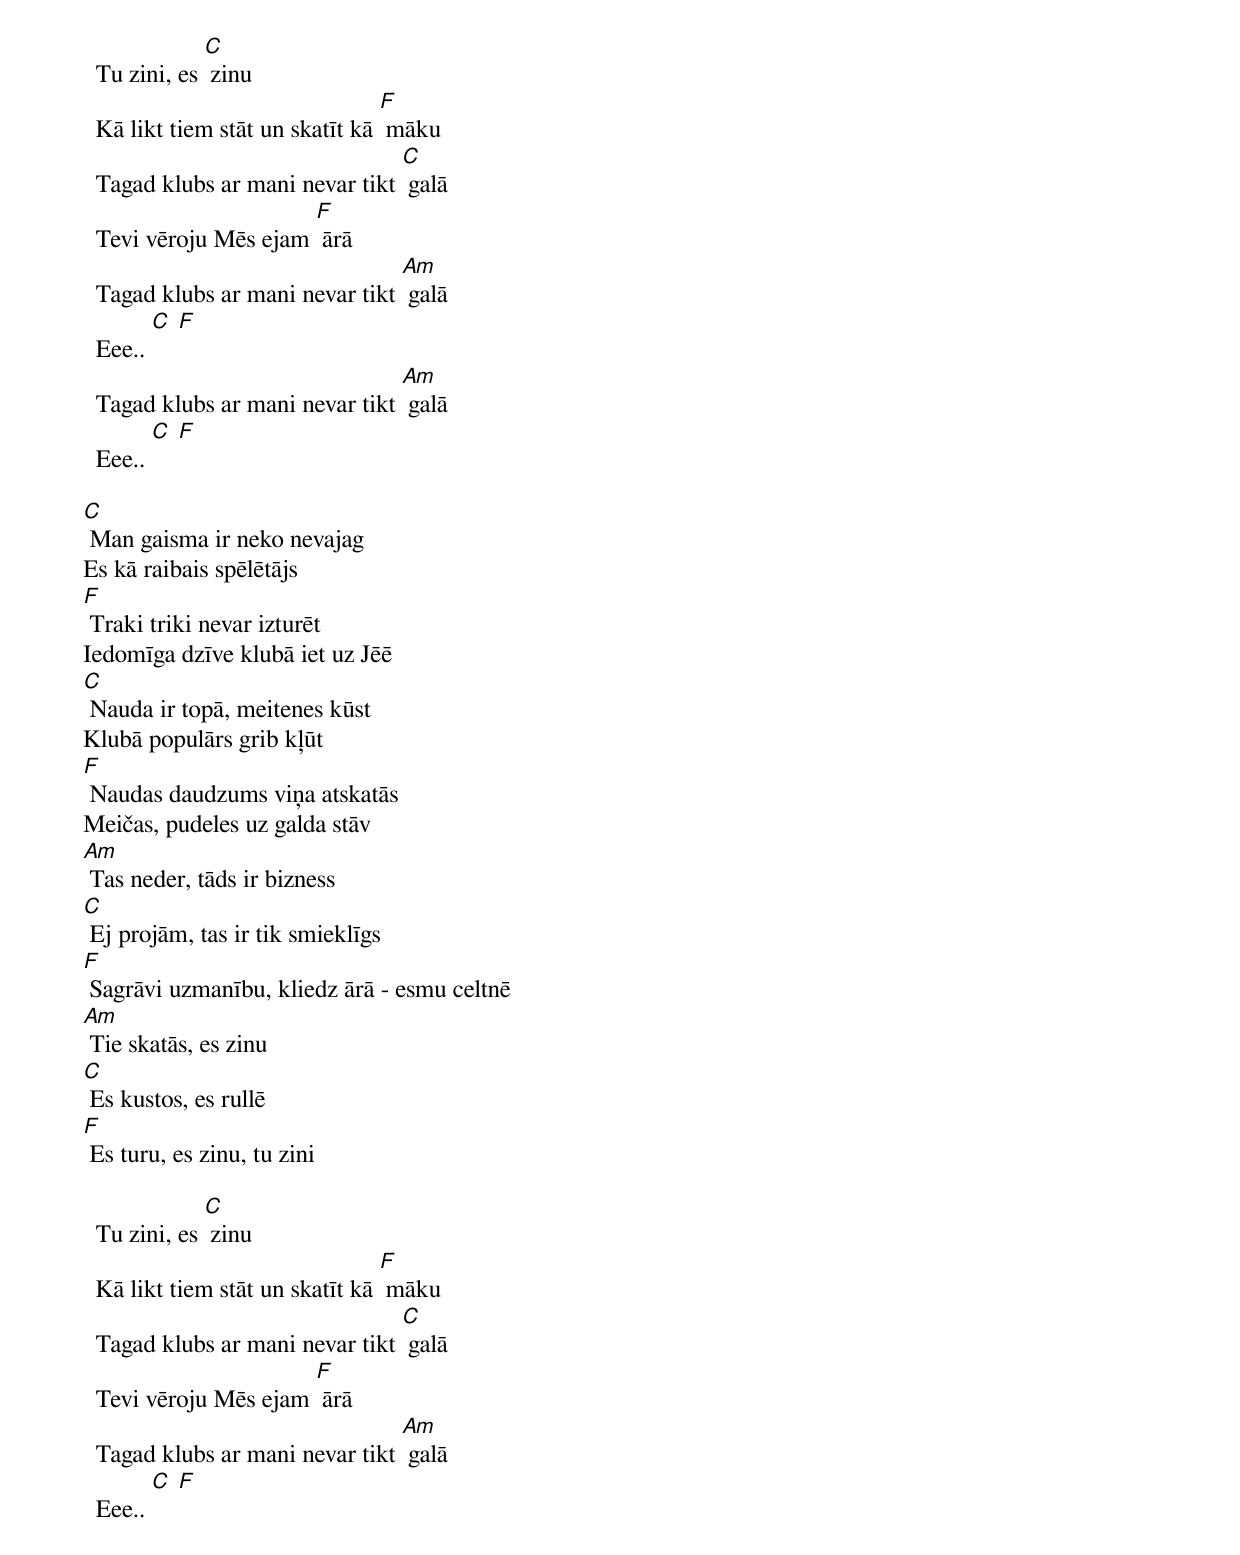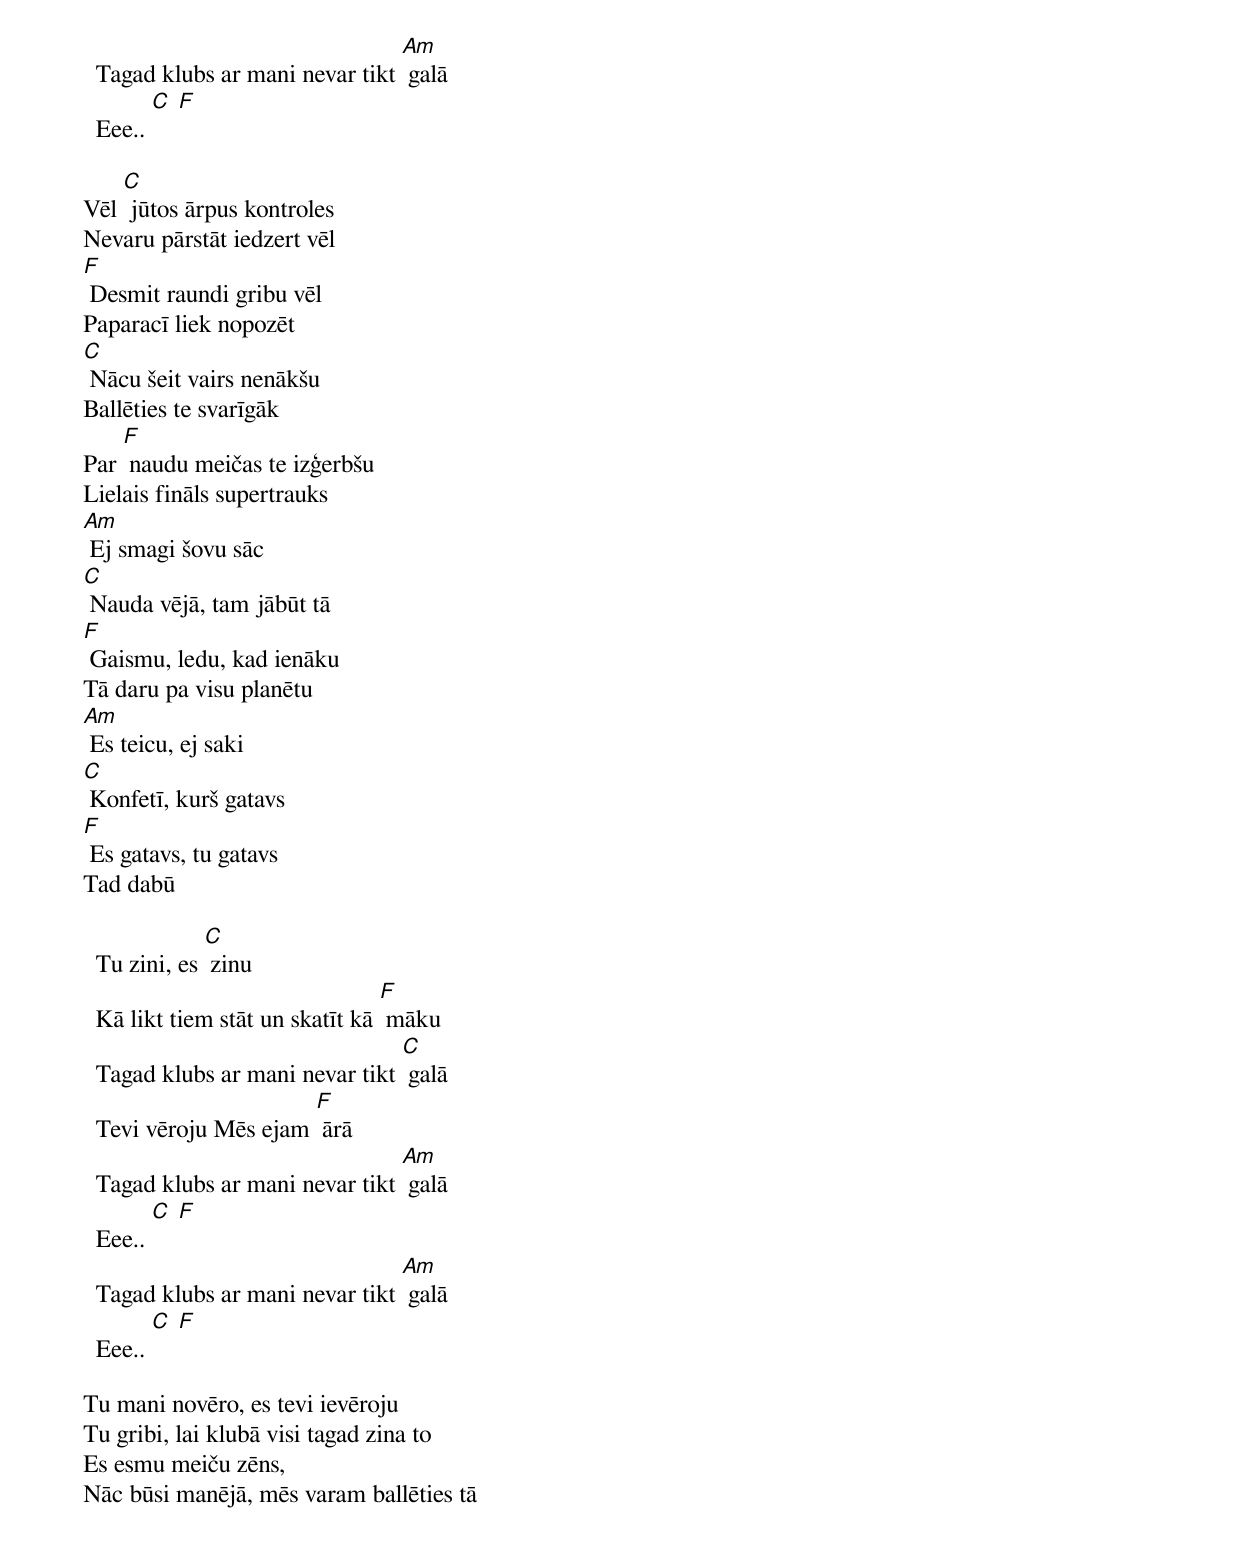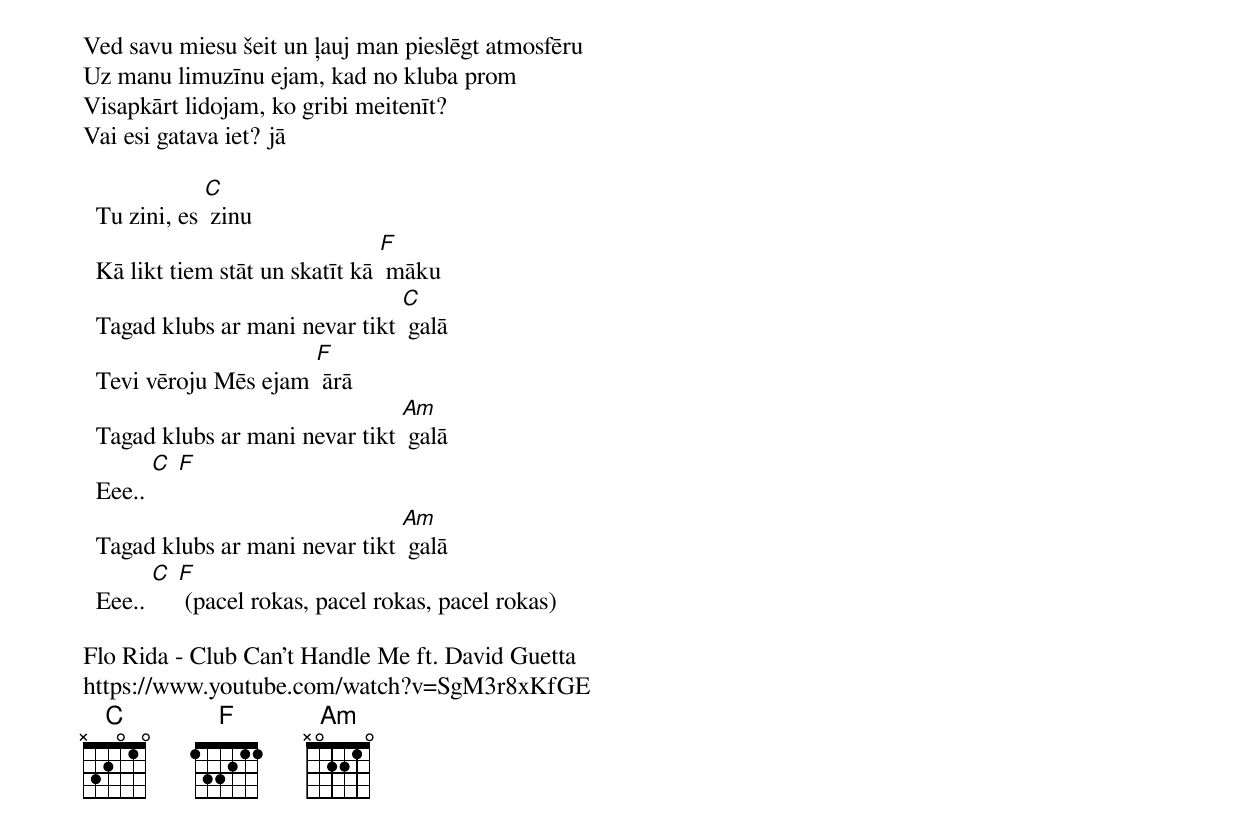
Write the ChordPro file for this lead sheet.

  Tu zini, es [C] zinu
  Kā likt tiem stāt un skatīt kā [F] māku
  Tagad klubs ar mani nevar tikt [C] galā
  Tevi vēroju Mēs ejam [F] ārā
  Tagad klubs ar mani nevar tikt [Am] galā
  Eee.. [C] [F]
  Tagad klubs ar mani nevar tikt [Am] galā
  Eee.. [C] [F]

[C] Man gaisma ir neko nevajag
Es kā raibais spēlētājs
[F] Traki triki nevar izturēt
Iedomīga dzīve klubā iet uz Jēē
[C] Nauda ir topā, meitenes kūst
Klubā populārs grib kļūt
[F] Naudas daudzums viņa atskatās
Meičas, pudeles uz galda stāv
[Am] Tas neder, tāds ir bizness
[C] Ej projām, tas ir tik smieklīgs
[F] Sagrāvi uzmanību, kliedz ārā - esmu celtnē
[Am] Tie skatās, es zinu
[C] Es kustos, es rullē
[F] Es turu, es zinu, tu zini

  Tu zini, es [C] zinu
  Kā likt tiem stāt un skatīt kā [F] māku
  Tagad klubs ar mani nevar tikt [C] galā
  Tevi vēroju Mēs ejam [F] ārā
  Tagad klubs ar mani nevar tikt [Am] galā
  Eee.. [C] [F]
  Tagad klubs ar mani nevar tikt [Am] galā
  Eee.. [C] [F]

Vēl [C] jūtos ārpus kontroles
Nevaru pārstāt iedzert vēl
[F] Desmit raundi gribu vēl
Paparacī liek nopozēt
[C] Nācu šeit vairs nenākšu
Ballēties te svarīgāk
Par [F] naudu meičas te izģerbšu
Lielais fināls supertrauks
[Am] Ej smagi šovu sāc
[C] Nauda vējā, tam jābūt tā
[F] Gaismu, ledu, kad ienāku
Tā daru pa visu planētu
[Am] Es teicu, ej saki
[C] Konfetī, kurš gatavs
[F] Es gatavs, tu gatavs
Tad dabū

  Tu zini, es [C] zinu
  Kā likt tiem stāt un skatīt kā [F] māku
  Tagad klubs ar mani nevar tikt [C] galā
  Tevi vēroju Mēs ejam [F] ārā
  Tagad klubs ar mani nevar tikt [Am] galā
  Eee.. [C] [F]
  Tagad klubs ar mani nevar tikt [Am] galā
  Eee.. [C] [F]

Tu mani novēro, es tevi ievēroju
Tu gribi, lai klubā visi tagad zina to
Es esmu meiču zēns,
Nāc būsi manējā, mēs varam ballēties tā

Ved savu miesu šeit un ļauj man pieslēgt atmosfēru
Uz manu limuzīnu ejam, kad no kluba prom
Visapkārt lidojam, ko gribi meitenīt?
Vai esi gatava iet? jā

  Tu zini, es [C] zinu
  Kā likt tiem stāt un skatīt kā [F] māku
  Tagad klubs ar mani nevar tikt [C] galā
  Tevi vēroju Mēs ejam [F] ārā
  Tagad klubs ar mani nevar tikt [Am] galā
  Eee.. [C] [F]
  Tagad klubs ar mani nevar tikt [Am] galā
  Eee.. [C] [F] (pacel rokas, pacel rokas, pacel rokas)

Flo Rida - Club Can't Handle Me ft. David Guetta
https://www.youtube.com/watch?v=SgM3r8xKfGE
